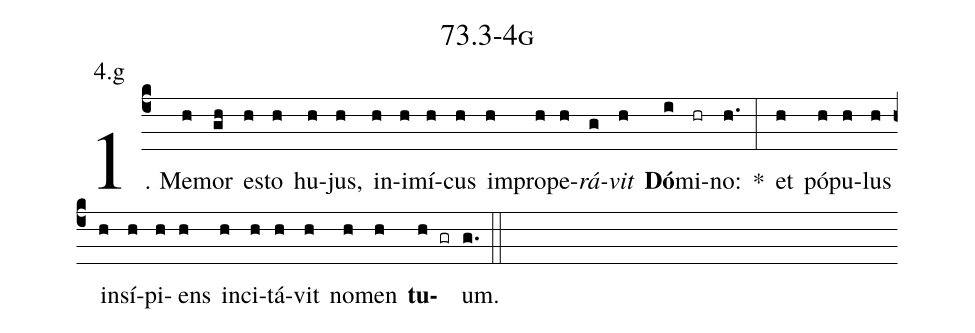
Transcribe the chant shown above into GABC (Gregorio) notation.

name: 73.3-4g;
annotation: 4.g;
%%
(c4)1. Me(h)mor(gh) es(h)to(h) hu(h)jus,(h) in(h)i(h)mí(h)cus(h) im(h)pro(h)pe(h)<i>rá</i>(g)<i>vit</i>(h) <b>Dó</b>(i)mi(hr)no:(h.) *(:) et(h) pó(h)pu(h)lus(h) in(h)sí(h)pi(h)ens(h) in(h)ci(h)tá(h)vit(h) no(h)men(h) <b>tu</b>(h gr)um.(g.) (::)


%E(h) u(h) o(h) u(h) a(h) e.(g.) (::)
